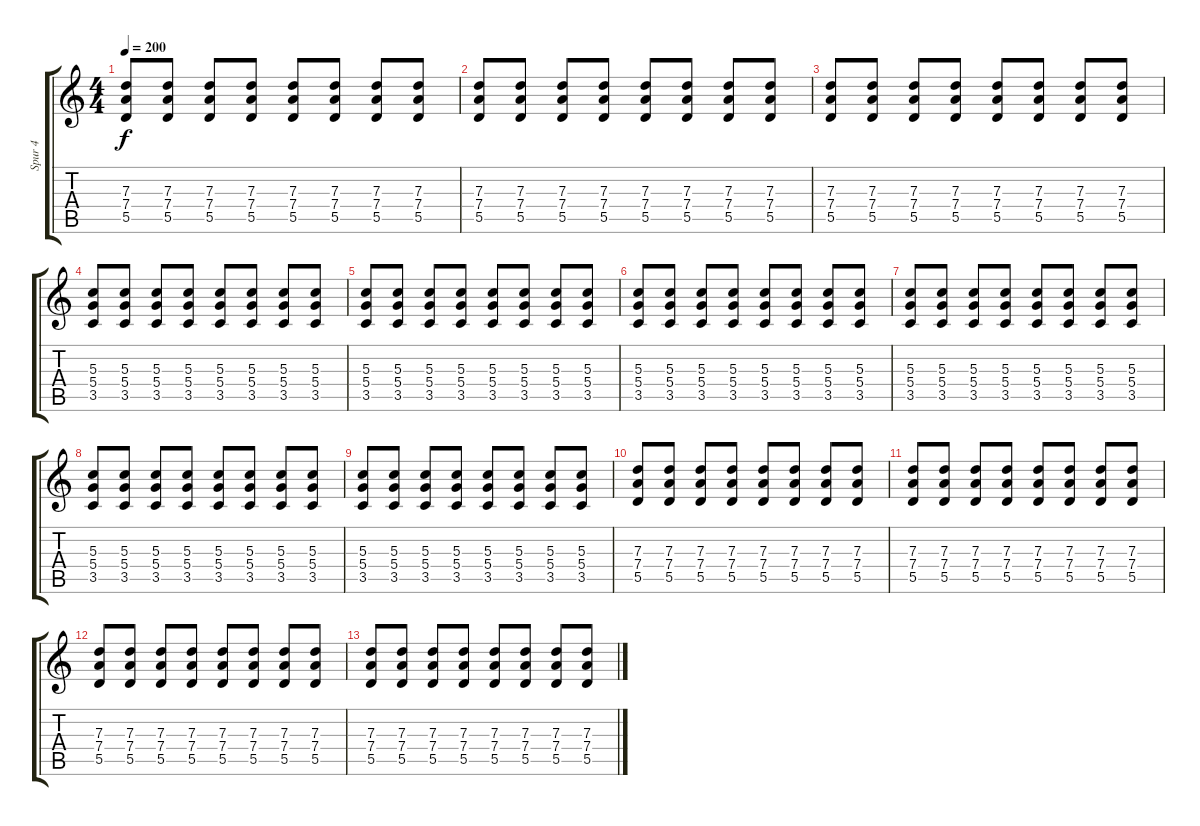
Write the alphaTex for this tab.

\track ("Spur 4" "Spur 4") {instrument overdrivenguitar}
\staff {score tabs}
\tuning (E4 B3 G3 D3 A2 E2) {hide}
\ts (4 4)
\tempo 200
\clef g2
\ks c
(7.3 7.4 5.5).8{dy f} (7.3 7.4 5.5).8 (7.3 7.4 5.5).8 (7.3 7.4 5.5).8 (7.3 7.4 5.5).8 (7.3 7.4 5.5).8 (7.3 7.4 5.5).8 (7.3 7.4 5.5).8 |
(7.3 7.4 5.5).8 (7.3 7.4 5.5).8 (7.3 7.4 5.5).8 (7.3 7.4 5.5).8 (7.3 7.4 5.5).8 (7.3 7.4 5.5).8 (7.3 7.4 5.5).8 (7.3 7.4 5.5).8 |
(7.3 7.4 5.5).8 (7.3 7.4 5.5).8 (7.3 7.4 5.5).8 (7.3 7.4 5.5).8 (7.3 7.4 5.5).8 (7.3 7.4 5.5).8 (7.3 7.4 5.5).8 (7.3 7.4 5.5).8 |
(5.3 5.4 3.5).8 (5.3 5.4 3.5).8 (5.3 5.4 3.5).8 (5.3 5.4 3.5).8 (5.3 5.4 3.5).8 (5.3 5.4 3.5).8 (5.3 5.4 3.5).8 (5.3 5.4 3.5).8 |
(5.3 5.4 3.5).8 (5.3 5.4 3.5).8 (5.3 5.4 3.5).8 (5.3 5.4 3.5).8 (5.3 5.4 3.5).8 (5.3 5.4 3.5).8 (5.3 5.4 3.5).8 (5.3 5.4 3.5).8 |
(5.3 5.4 3.5).8 (5.3 5.4 3.5).8 (5.3 5.4 3.5).8 (5.3 5.4 3.5).8 (5.3 5.4 3.5).8 (5.3 5.4 3.5).8 (5.3 5.4 3.5).8 (5.3 5.4 3.5).8 |
(5.3 5.4 3.5).8 (5.3 5.4 3.5).8 (5.3 5.4 3.5).8 (5.3 5.4 3.5).8 (5.3 5.4 3.5).8 (5.3 5.4 3.5).8 (5.3 5.4 3.5).8 (5.3 5.4 3.5).8 |
(5.3 5.4 3.5).8 (5.3 5.4 3.5).8 (5.3 5.4 3.5).8 (5.3 5.4 3.5).8 (5.3 5.4 3.5).8 (5.3 5.4 3.5).8 (5.3 5.4 3.5).8 (5.3 5.4 3.5).8 |
(5.3 5.4 3.5).8 (5.3 5.4 3.5).8 (5.3 5.4 3.5).8 (5.3 5.4 3.5).8 (5.3 5.4 3.5).8 (5.3 5.4 3.5).8 (5.3 5.4 3.5).8 (5.3 5.4 3.5).8 |
(7.3 7.4 5.5).8 (7.3 7.4 5.5).8 (7.3 7.4 5.5).8 (7.3 7.4 5.5).8 (7.3 7.4 5.5).8 (7.3 7.4 5.5).8 (7.3 7.4 5.5).8 (7.3 7.4 5.5).8 |
(7.3 7.4 5.5).8 (7.3 7.4 5.5).8 (7.3 7.4 5.5).8 (7.3 7.4 5.5).8 (7.3 7.4 5.5).8 (7.3 7.4 5.5).8 (7.3 7.4 5.5).8 (7.3 7.4 5.5).8 |
(7.3 7.4 5.5).8 (7.3 7.4 5.5).8 (7.3 7.4 5.5).8 (7.3 7.4 5.5).8 (7.3 7.4 5.5).8 (7.3 7.4 5.5).8 (7.3 7.4 5.5).8 (7.3 7.4 5.5).8 |
(7.3 7.4 5.5).8 (7.3 7.4 5.5).8 (7.3 7.4 5.5).8 (7.3 7.4 5.5).8 (7.3 7.4 5.5).8 (7.3 7.4 5.5).8 (7.3 7.4 5.5).8 (7.3 7.4 5.5).8
